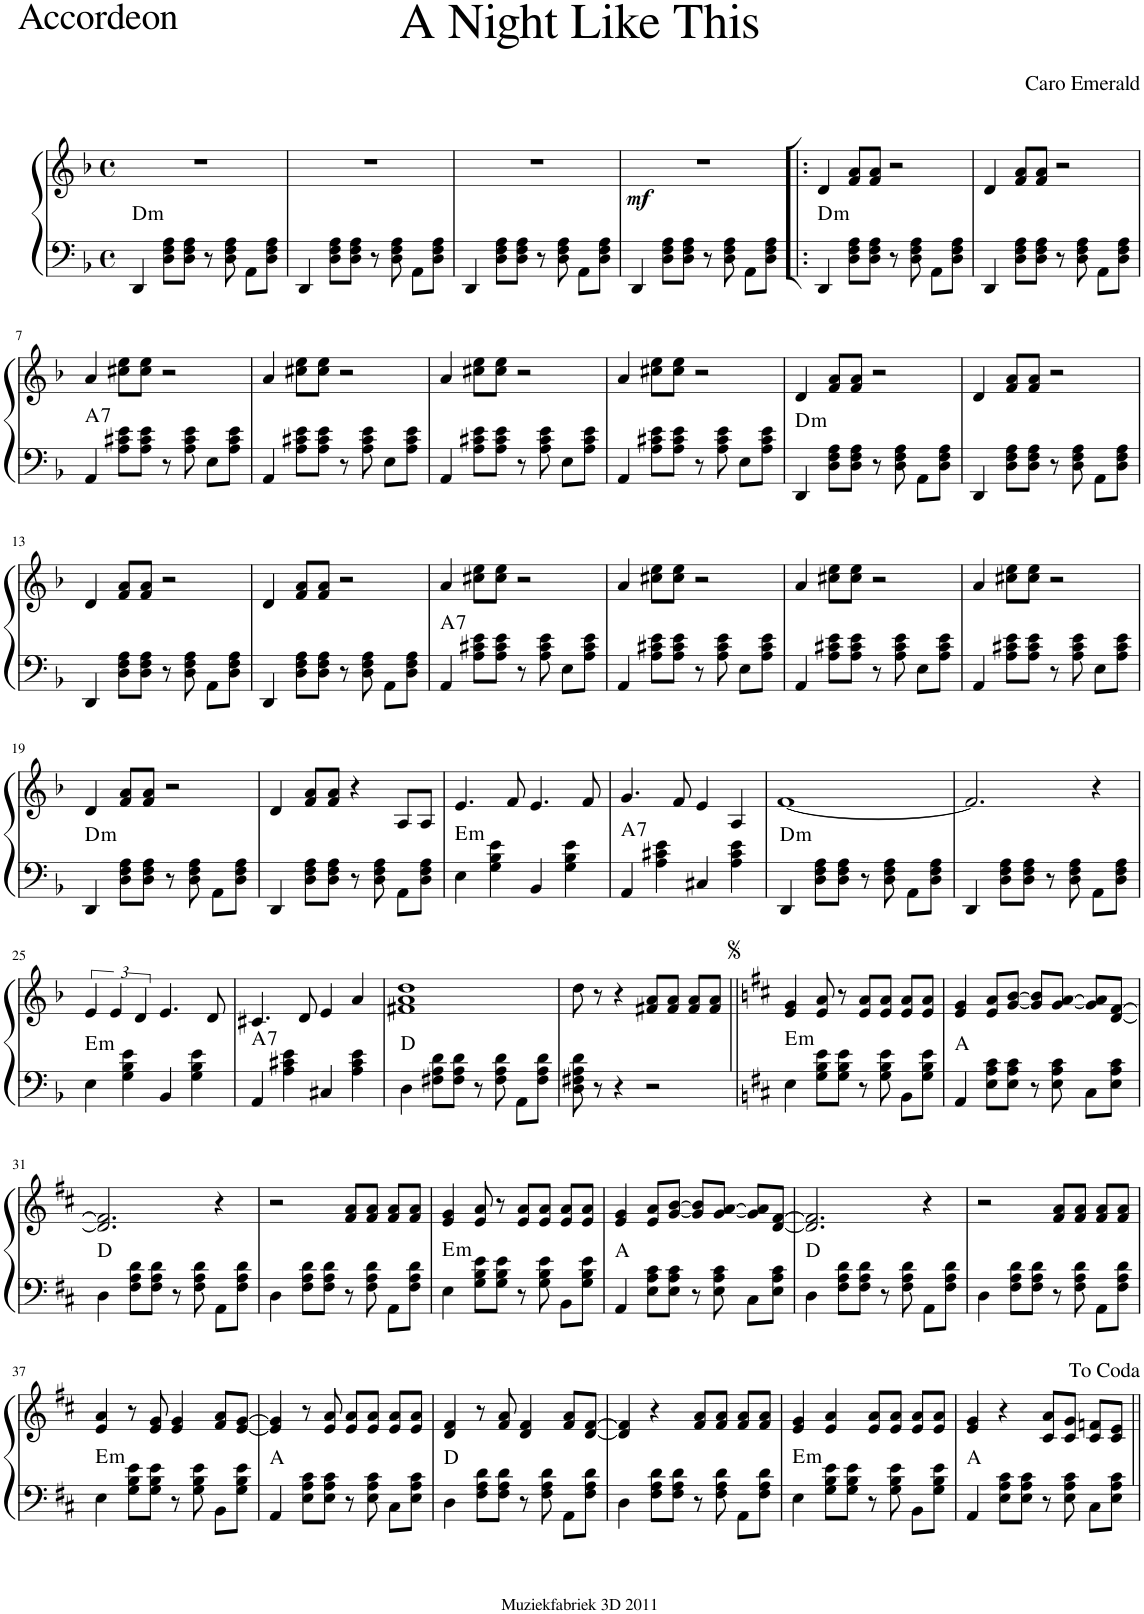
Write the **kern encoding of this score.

**kern	**kern	**dynam	**harte
*part1	*part1	*part1	*part1
*staff2	*staff1	*staff1/2	*
*I"Accordion	*	*	*
*I'Acc	*	*	*
*clefF4	*clefG2	*	*
*k[b-]	*k[b-]	*	*
*M4/4	*M4/4	*	*
*met(c)	*met(c)	*	*
=1	=1	=1	=1
!	!	!	!LO:H:kt=m
4DD/	1r	.	D:min
8D\ 8F\ 8A\L	.	.	.
8D\ 8F\ 8A\J	.	.	.
8r	.	.	.
8D\ 8F\ 8A\	.	.	.
8AA\L	.	.	.
8D\ 8F\ 8A\J	.	.	.
=2	=2	=2	=2
4DD/	1r	.	.
8D\ 8F\ 8A\L	.	.	.
8D\ 8F\ 8A\J	.	.	.
8r	.	.	.
8D\ 8F\ 8A\	.	.	.
8AA\L	.	.	.
8D\ 8F\ 8A\J	.	.	.
=3	=3	=3	=3
4DD/	1r	.	.
8D\ 8F\ 8A\L	.	.	.
8D\ 8F\ 8A\J	.	.	.
8r	.	.	.
8D\ 8F\ 8A\	.	.	.
8AA\L	.	.	.
8D\ 8F\ 8A\J	.	.	.
=4	=4	=4	=4
!	!	!LO:DY:b	!
4DD/	1r	mf	.
8D\ 8F\ 8A\L	.	.	.
8D\ 8F\ 8A\J	.	.	.
8r	.	.	.
8D\ 8F\ 8A\	.	.	.
8AA\L	.	.	.
8D\ 8F\ 8A\J	.	.	.
=5!|:	=5!|:	=5!|:	=5!|:
!	!	!	!LO:H:kt=m
4DD/	4d/	.	D:min
8D\ 8F\ 8A\L	8f/ 8a/L	.	.
8D\ 8F\ 8A\J	8f/ 8a/J	.	.
8r	2r	.	.
8D\ 8F\ 8A\	.	.	.
8AA\L	.	.	.
8D\ 8F\ 8A\J	.	.	.
=6	=6	=6	=6
4DD/	4d/	.	.
8D\ 8F\ 8A\L	8f/ 8a/L	.	.
8D\ 8F\ 8A\J	8f/ 8a/J	.	.
8r	2r	.	.
8D\ 8F\ 8A\	.	.	.
8AA\L	.	.	.
8D\ 8F\ 8A\J	.	.	.
!!LO:LB:g=z
=7	=7	=7	=7
!	!	!	!LO:H:kt=7
4AA/	4a/	.	A:7
8A\ 8c#X\ 8e\L	8cc#X\ 8ee\L	.	.
8A\ 8c#\ 8e\J	8cc#\ 8ee\J	.	.
8r	2r	.	.
8A\ 8c#\ 8e\	.	.	.
8E\L	.	.	.
8A\ 8c#\ 8e\J	.	.	.
=8	=8	=8	=8
4AA/	4a/	.	.
8A\ 8c#X\ 8e\L	8cc#X\ 8ee\L	.	.
8A\ 8c#\ 8e\J	8cc#\ 8ee\J	.	.
8r	2r	.	.
8A\ 8c#\ 8e\	.	.	.
8E\L	.	.	.
8A\ 8c#\ 8e\J	.	.	.
=9	=9	=9	=9
4AA/	4a/	.	.
8A\ 8c#X\ 8e\L	8cc#X\ 8ee\L	.	.
8A\ 8c#\ 8e\J	8cc#\ 8ee\J	.	.
8r	2r	.	.
8A\ 8c#\ 8e\	.	.	.
8E\L	.	.	.
8A\ 8c#\ 8e\J	.	.	.
=10	=10	=10	=10
4AA/	4a/	.	.
8A\ 8c#X\ 8e\L	8cc#X\ 8ee\L	.	.
8A\ 8c#\ 8e\J	8cc#\ 8ee\J	.	.
8r	2r	.	.
8A\ 8c#\ 8e\	.	.	.
8E\L	.	.	.
8A\ 8c#\ 8e\J	.	.	.
=11	=11	=11	=11
!	!	!	!LO:H:kt=m
4DD/	4d/	.	D:min
8D\ 8F\ 8A\L	8f/ 8a/L	.	.
8D\ 8F\ 8A\J	8f/ 8a/J	.	.
8r	2r	.	.
8D\ 8F\ 8A\	.	.	.
8AA\L	.	.	.
8D\ 8F\ 8A\J	.	.	.
=12	=12	=12	=12
4DD/	4d/	.	.
8D\ 8F\ 8A\L	8f/ 8a/L	.	.
8D\ 8F\ 8A\J	8f/ 8a/J	.	.
8r	2r	.	.
8D\ 8F\ 8A\	.	.	.
8AA\L	.	.	.
8D\ 8F\ 8A\J	.	.	.
!!LO:LB:g=z
=13	=13	=13	=13
4DD/	4d/	.	.
8D\ 8F\ 8A\L	8f/ 8a/L	.	.
8D\ 8F\ 8A\J	8f/ 8a/J	.	.
8r	2r	.	.
8D\ 8F\ 8A\	.	.	.
8AA\L	.	.	.
8D\ 8F\ 8A\J	.	.	.
=14	=14	=14	=14
4DD/	4d/	.	.
8D\ 8F\ 8A\L	8f/ 8a/L	.	.
8D\ 8F\ 8A\J	8f/ 8a/J	.	.
8r	2r	.	.
8D\ 8F\ 8A\	.	.	.
8AA\L	.	.	.
8D\ 8F\ 8A\J	.	.	.
=15	=15	=15	=15
!	!	!	!LO:H:kt=7
4AA/	4a/	.	A:7
8A\ 8c#X\ 8e\L	8cc#X\ 8ee\L	.	.
8A\ 8c#\ 8e\J	8cc#\ 8ee\J	.	.
8r	2r	.	.
8A\ 8c#\ 8e\	.	.	.
8E\L	.	.	.
8A\ 8c#\ 8e\J	.	.	.
=16	=16	=16	=16
4AA/	4a/	.	.
8A\ 8c#X\ 8e\L	8cc#X\ 8ee\L	.	.
8A\ 8c#\ 8e\J	8cc#\ 8ee\J	.	.
8r	2r	.	.
8A\ 8c#\ 8e\	.	.	.
8E\L	.	.	.
8A\ 8c#\ 8e\J	.	.	.
=17	=17	=17	=17
4AA/	4a/	.	.
8A\ 8c#X\ 8e\L	8cc#X\ 8ee\L	.	.
8A\ 8c#\ 8e\J	8cc#\ 8ee\J	.	.
8r	2r	.	.
8A\ 8c#\ 8e\	.	.	.
8E\L	.	.	.
8A\ 8c#\ 8e\J	.	.	.
=18	=18	=18	=18
4AA/	4a/	.	.
8A\ 8c#X\ 8e\L	8cc#X\ 8ee\L	.	.
8A\ 8c#\ 8e\J	8cc#\ 8ee\J	.	.
8r	2r	.	.
8A\ 8c#\ 8e\	.	.	.
8E\L	.	.	.
8A\ 8c#\ 8e\J	.	.	.
!!LO:LB:g=z
=19	=19	=19	=19
!	!	!	!LO:H:kt=m
4DD/	4d/	.	D:min
8D\ 8F\ 8A\L	8f/ 8a/L	.	.
8D\ 8F\ 8A\J	8f/ 8a/J	.	.
8r	2r	.	.
8D\ 8F\ 8A\	.	.	.
8AA\L	.	.	.
8D\ 8F\ 8A\J	.	.	.
=20	=20	=20	=20
4DD/	4d/	.	.
8D\ 8F\ 8A\L	8f/ 8a/L	.	.
8D\ 8F\ 8A\J	8f/ 8a/J	.	.
8r	4r	.	.
8D\ 8F\ 8A\	.	.	.
8AA\L	8A/L	.	.
8D\ 8F\ 8A\J	8A/J	.	.
=21	=21	=21	=21
!	!	!	!LO:H:kt=m
4E\	4.e/	.	E:min
4G\ 4B-\ 4e\	.	.	.
.	8f/	.	.
4BB-/	4.e/	.	.
4G\ 4B-\ 4e\	.	.	.
.	8f/	.	.
=22	=22	=22	=22
!	!	!	!LO:H:kt=7
4AA/	4.g/	.	A:7
4A\ 4c#X\ 4e\	.	.	.
.	8f/	.	.
4C#X/	4e/	.	.
4A\ 4c#\ 4e\	4A/	.	.
=23	=23	=23	=23
!	!	!	!LO:H:kt=m
4DD/	[1f	.	D:min
8D\ 8F\ 8A\L	.	.	.
8D\ 8F\ 8A\J	.	.	.
8r	.	.	.
8D\ 8F\ 8A\	.	.	.
8AA\L	.	.	.
8D\ 8F\ 8A\J	.	.	.
=24	=24	=24	=24
4DD/	2.f/]	.	.
8D\ 8F\ 8A\L	.	.	.
8D\ 8F\ 8A\J	.	.	.
8r	.	.	.
8D\ 8F\ 8A\	.	.	.
8AA\L	4r	.	.
8D\ 8F\ 8A\J	.	.	.
!!LO:LB:g=z
=25	=25	=25	=25
!	!	!	!LO:H:kt=m
4E\	6e/	.	E:min
.	6e/	.	.
4G\ 4B-\ 4e\	.	.	.
.	6d/	.	.
4BB-/	4.e/	.	.
4G\ 4B-\ 4e\	.	.	.
.	8d/	.	.
=26	=26	=26	=26
!	!	!	!LO:H:kt=7
4AA/	4.c#X/	.	A:7
4A\ 4c#X\ 4e\	.	.	.
.	8d/	.	.
4C#X/	4e/	.	.
4A\ 4c#\ 4e\	4a/	.	.
=27	=27	=27	=27
4D\	1f#X 1a 1dd	.	D:maj
8F#X\ 8A\ 8d\L	.	.	.
8F#\ 8A\ 8d\J	.	.	.
8r	.	.	.
8F#\ 8A\ 8d\	.	.	.
8AA\L	.	.	.
8F#\ 8A\ 8d\J	.	.	.
=28	=28	=28	=28
8D\ 8F#X\ 8A\ 8d\	8dd\	.	.
8r	8r	.	.
4r	4r	.	.
2r	8f#X/ 8a/L	.	.
.	8f#/ 8a/J	.	.
.	8f#/ 8a/L	.	.
.	8f#/ 8a/J	.	.
=29||	=29||	=29||	=29||
*k[f#c#]	*k[f#c#]	*	*
!	!	!	!LO:H:kt=m
4E\	4e/ 4g/	.	E:min
8G\ 8B\ 8e\L	8e/ 8a/	.	.
8G\ 8B\ 8e\J	8r	.	.
8r	8e/ 8a/L	.	.
8G\ 8B\ 8e\	8e/ 8a/J	.	.
8BB\L	8e/ 8a/L	.	.
8G\ 8B\ 8e\J	8e/ 8a/J	.	.
=30	=30	=30	=30
4AA/	4e/ 4g/	.	A:maj
8E\ 8A\ 8c#\L	8e/ 8a/L	.	.
8E\ 8A\ 8c#\J	[8g/ [8b/J	.	.
8r	8g/] 8b/]L	.	.
8E\ 8A\ 8c#\	[8g/ [8a/J	.	.
8C#\L	8g/] 8a/]L	.	.
8E\ 8A\ 8c#\J	[8d/ [8f#/J	.	.
!!LO:LB:g=z
=31	=31	=31	=31
4D\	2.d/] 2.f#/]	.	D:maj
8F#\ 8A\ 8d\L	.	.	.
8F#\ 8A\ 8d\J	.	.	.
8r	.	.	.
8F#\ 8A\ 8d\	.	.	.
8AA\L	4r	.	.
8F#\ 8A\ 8d\J	.	.	.
=32	=32	=32	=32
4D\	2r	.	.
8F#\ 8A\ 8d\L	.	.	.
8F#\ 8A\ 8d\J	.	.	.
8r	8f#/ 8a/L	.	.
8F#\ 8A\ 8d\	8f#/ 8a/J	.	.
8AA\L	8f#/ 8a/L	.	.
8F#\ 8A\ 8d\J	8f#/ 8a/J	.	.
=33	=33	=33	=33
!	!	!	!LO:H:kt=m
4E\	4e/ 4g/	.	E:min
8G\ 8B\ 8e\L	8e/ 8a/	.	.
8G\ 8B\ 8e\J	8r	.	.
8r	8e/ 8a/L	.	.
8G\ 8B\ 8e\	8e/ 8a/J	.	.
8BB\L	8e/ 8a/L	.	.
8G\ 8B\ 8e\J	8e/ 8a/J	.	.
=34	=34	=34	=34
4AA/	4e/ 4g/	.	A:maj
8E\ 8A\ 8c#\L	8e/ 8a/L	.	.
8E\ 8A\ 8c#\J	[8g/ [8b/J	.	.
8r	8g/] 8b/]L	.	.
8E\ 8A\ 8c#\	[8g/ [8a/J	.	.
8C#\L	8g/] 8a/]L	.	.
8E\ 8A\ 8c#\J	[8d/ [8f#/J	.	.
=35	=35	=35	=35
4D\	2.d/] 2.f#/]	.	D:maj
8F#\ 8A\ 8d\L	.	.	.
8F#\ 8A\ 8d\J	.	.	.
8r	.	.	.
8F#\ 8A\ 8d\	.	.	.
8AA\L	4r	.	.
8F#\ 8A\ 8d\J	.	.	.
=36	=36	=36	=36
4D\	2r	.	.
8F#\ 8A\ 8d\L	.	.	.
8F#\ 8A\ 8d\J	.	.	.
8r	8f#/ 8a/L	.	.
8F#\ 8A\ 8d\	8f#/ 8a/J	.	.
8AA\L	8f#/ 8a/L	.	.
8F#\ 8A\ 8d\J	8f#/ 8a/J	.	.
!!LO:LB:g=z
=37	=37	=37	=37
!	!	!	!LO:H:kt=m
4E\	4e/ 4a/	.	E:min
8G\ 8B\ 8e\L	8r	.	.
8G\ 8B\ 8e\J	8e/ 8g/	.	.
8r	4e/ 4g/	.	.
8G\ 8B\ 8e\	.	.	.
8BB\L	8f#/ 8a/L	.	.
8G\ 8B\ 8e\J	[8e/ [8g/J	.	.
=38	=38	=38	=38
4AA/	4e/] 4g/]	.	A:maj
8E\ 8A\ 8c#\L	8r	.	.
8E\ 8A\ 8c#\J	8e/ 8a/	.	.
8r	8e/ 8a/L	.	.
8E\ 8A\ 8c#\	8e/ 8a/J	.	.
8C#\L	8e/ 8a/L	.	.
8E\ 8A\ 8c#\J	8e/ 8a/J	.	.
=39	=39	=39	=39
4D\	4d/ 4f#/	.	D:maj
8F#\ 8A\ 8d\L	8r	.	.
8F#\ 8A\ 8d\J	8f#/ 8a/	.	.
8r	4d/ 4f#/	.	.
8F#\ 8A\ 8d\	.	.	.
8AA\L	8f#/ 8a/L	.	.
8F#\ 8A\ 8d\J	[8d/ [8f#/J	.	.
=40	=40	=40	=40
4D\	4d/] 4f#/]	.	.
8F#\ 8A\ 8d\L	4r	.	.
8F#\ 8A\ 8d\J	.	.	.
8r	8f#/ 8a/L	.	.
8F#\ 8A\ 8d\	8f#/ 8a/J	.	.
8AA\L	8f#/ 8a/L	.	.
8F#\ 8A\ 8d\J	8f#/ 8a/J	.	.
=41	=41	=41	=41
!	!	!	!LO:H:kt=m
4E\	4e/ 4g/	.	E:min
8G\ 8B\ 8e\L	4e/ 4a/	.	.
8G\ 8B\ 8e\J	.	.	.
8r	8e/ 8a/L	.	.
8G\ 8B\ 8e\	8e/ 8a/J	.	.
8BB\L	8e/ 8a/L	.	.
8G\ 8B\ 8e\J	8e/ 8a/J	.	.
=42	=42	=42	=42
4AA/	4e/ 4g/	.	A:maj
8E\ 8A\ 8c#\L	4r	.	.
8E\ 8A\ 8c#\J	.	.	.
8r	8c#/ 8a/L	.	.
8E\ 8A\ 8c#\	8c#/ 8g/J	.	.
8C#\L	8c#/ 8fn/L	.	.
8E\ 8A\ 8c#\J	8c#/ 8e/J	.	.
=||	=||	=||	=||
*-	*-	*-	*-
